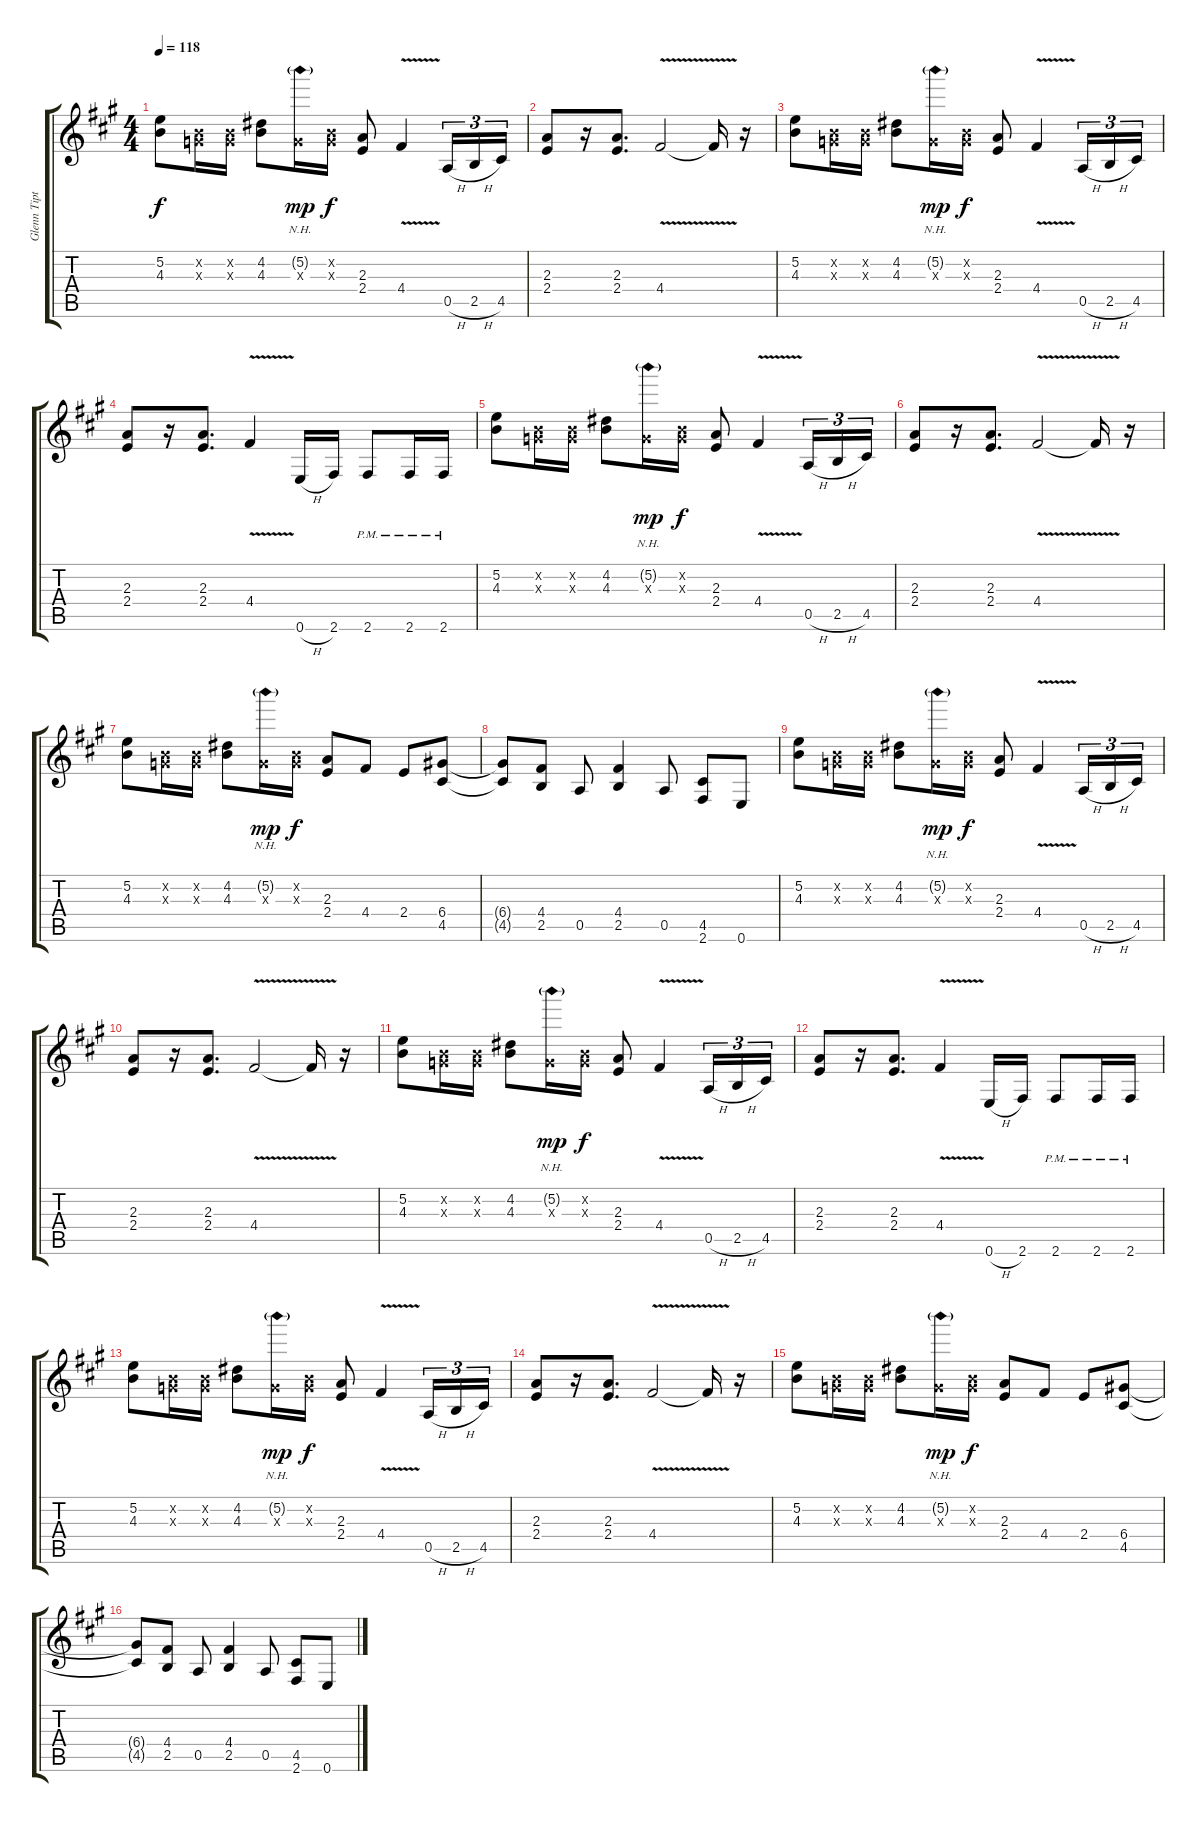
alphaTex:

\track ("Glenn Tipton" "Glenn Tipt") {instrument overdrivenguitar}
\staff {score tabs}
\tuning (E4 B3 G3 D3 A2 E2) {hide}
\ts (4 4)
\tempo 118
\clef g2
\ks f#minor
(5.2 4.3).8{dy f} (0.2{x} 0.3{x}).16 (0.2{x} 0.3{x}).16 (4.2 4.3).8 (5.2{nh g} 0.3{x}).16{dy mp} (0.2{x} 0.3{x}).16{dy f} (2.3 2.4).8 4.4{v}.4 0.5{h}.16{tu (3 2)} 2.5{h}.16{tu (3 2)} 4.5.16{tu (3 2)} |
(2.3 2.4).8 r.16 (2.3 2.4).8{d} 4.4{v}.2 4.4{t}.16 r.16 |
(5.2 4.3).8 (0.2{x} 0.3{x}).16 (0.2{x} 0.3{x}).16 (4.2 4.3).8 (5.2{nh g} 0.3{x}).16{dy mp} (0.2{x} 0.3{x}).16{dy f} (2.3 2.4).8 4.4{v}.4 0.5{h}.16{tu (3 2)} 2.5{h}.16{tu (3 2)} 4.5.16{tu (3 2)} |
(2.3 2.4).8 r.16 (2.3 2.4).8{d} 4.4{v}.4 0.6{h}.16 2.6.16 2.6{pm}.8 2.6{pm}.16 2.6{pm}.16 |
(5.2 4.3).8 (0.2{x} 0.3{x}).16 (0.2{x} 0.3{x}).16 (4.2 4.3).8 (5.2{nh g} 0.3{x}).16{dy mp} (0.2{x} 0.3{x}).16{dy f} (2.3 2.4).8 4.4{v}.4 0.5{h}.16{tu (3 2)} 2.5{h}.16{tu (3 2)} 4.5.16{tu (3 2)} |
(2.3 2.4).8 r.16 (2.3 2.4).8{d} 4.4{v}.2 4.4{t}.16 r.16 |
(5.2 4.3).8 (0.2{x} 0.3{x}).16 (0.2{x} 0.3{x}).16 (4.2 4.3).8 (5.2{nh g} 0.3{x}).16{dy mp} (0.2{x} 0.3{x}).16{dy f} (2.3 2.4).8 4.4.8 2.4.8 (6.4 4.5).8 |
(6.4{t} 4.5{t}).8 (4.4 2.5).8 0.5.8 (4.4 2.5).4 0.5.8 (4.5 2.6).8 0.6.8 |
(5.2 4.3).8 (0.2{x} 0.3{x}).16 (0.2{x} 0.3{x}).16 (4.2 4.3).8 (5.2{nh g} 0.3{x}).16{dy mp} (0.2{x} 0.3{x}).16{dy f} (2.3 2.4).8 4.4{v}.4 0.5{h}.16{tu (3 2)} 2.5{h}.16{tu (3 2)} 4.5.16{tu (3 2)} |
(2.3 2.4).8 r.16 (2.3 2.4).8{d} 4.4{v}.2 4.4{t}.16 r.16 |
(5.2 4.3).8 (0.2{x} 0.3{x}).16 (0.2{x} 0.3{x}).16 (4.2 4.3).8 (5.2{nh g} 0.3{x}).16{dy mp} (0.2{x} 0.3{x}).16{dy f} (2.3 2.4).8 4.4{v}.4 0.5{h}.16{tu (3 2)} 2.5{h}.16{tu (3 2)} 4.5.16{tu (3 2)} |
(2.3 2.4).8 r.16 (2.3 2.4).8{d} 4.4{v}.4 0.6{h}.16 2.6.16 2.6{pm}.8 2.6{pm}.16 2.6{pm}.16 |
(5.2 4.3).8 (0.2{x} 0.3{x}).16 (0.2{x} 0.3{x}).16 (4.2 4.3).8 (5.2{nh g} 0.3{x}).16{dy mp} (0.2{x} 0.3{x}).16{dy f} (2.3 2.4).8 4.4{v}.4 0.5{h}.16{tu (3 2)} 2.5{h}.16{tu (3 2)} 4.5.16{tu (3 2)} |
(2.3 2.4).8 r.16 (2.3 2.4).8{d} 4.4{v}.2 4.4{t}.16 r.16 |
(5.2 4.3).8 (0.2{x} 0.3{x}).16 (0.2{x} 0.3{x}).16 (4.2 4.3).8 (5.2{nh g} 0.3{x}).16{dy mp} (0.2{x} 0.3{x}).16{dy f} (2.3 2.4).8 4.4.8 2.4.8 (6.4 4.5).8 |
(6.4{t} 4.5{t}).8 (4.4 2.5).8 0.5.8 (4.4 2.5).4 0.5.8 (4.5 2.6).8 0.6.8
